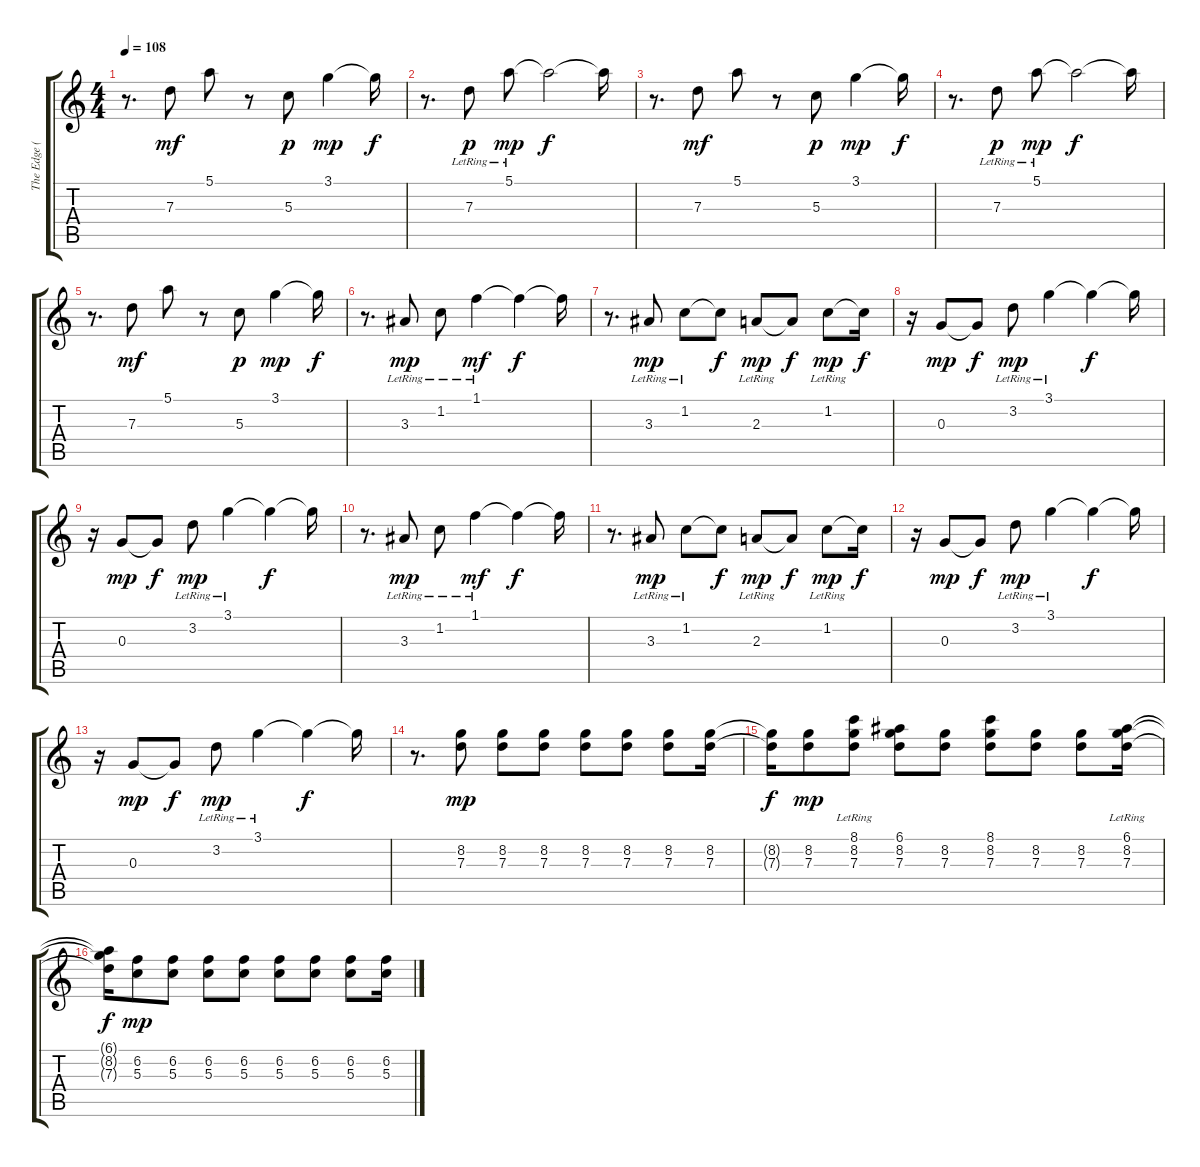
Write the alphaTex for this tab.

\track ("The Edge (echo)" "The Edge (") {instrument electricguitarclean}
\staff {score tabs}
\tuning (E4 B3 G3 D3 A2 E2) {hide}
\ts (4 4)
\tempo 108
\clef g2
\ks c
r.8{d dy f} 7.3.8{dy mf} 5.1.8 r.8 5.3.8{dy p} 3.1.4{dy mp} 3.1{t}.16{dy f} |
r.8{d} 7.3{lr}.8{dy p} 5.1{lr}.8{dy mp} 5.1{t}.2{dy f} 5.1{t}.16 |
r.8{d} 7.3.8{dy mf} 5.1.8 r.8 5.3.8{dy p} 3.1.4{dy mp} 3.1{t}.16{dy f} |
r.8{d} 7.3{lr}.8{dy p} 5.1{lr}.8{dy mp} 5.1{t}.2{dy f} 5.1{t}.16 |
r.8{d} 7.3.8{dy mf} 5.1.8 r.8 5.3.8{dy p} 3.1.4{dy mp} 3.1{t}.16{dy f} |
r.8{d} 3.3{lr}.8{dy mp} 1.2{lr}.8 1.1{lr}.4{dy mf} 1.1{t}.4{dy f} 1.1{t}.16 |
r.8{d} 3.3{lr}.8{dy mp} 1.2{lr}.8 1.2{t}.8{dy f} 2.3{lr}.8{dy mp} 2.3{t}.8{dy f} 1.2{lr}.8{dy mp} 1.2{t}.16{dy f} |
r.16 0.3.8{dy mp} 0.3{t}.8{dy f} 3.2{lr}.8{dy mp} 3.1{lr}.4 3.1{t}.4{dy f} 3.1{t}.16 |
r.16 0.3.8{dy mp} 0.3{t}.8{dy f} 3.2{lr}.8{dy mp} 3.1{lr}.4 3.1{t}.4{dy f} 3.1{t}.16 |
r.8{d} 3.3{lr}.8{dy mp} 1.2{lr}.8 1.1{lr}.4{dy mf} 1.1{t}.4{dy f} 1.1{t}.16 |
r.8{d} 3.3{lr}.8{dy mp} 1.2{lr}.8 1.2{t}.8{dy f} 2.3{lr}.8{dy mp} 2.3{t}.8{dy f} 1.2{lr}.8{dy mp} 1.2{t}.16{dy f} |
r.16 0.3.8{dy mp} 0.3{t}.8{dy f} 3.2{lr}.8{dy mp} 3.1{lr}.4 3.1{t}.4{dy f} 3.1{t}.16 |
r.16 0.3.8{dy mp} 0.3{t}.8{dy f} 3.2{lr}.8{dy mp} 3.1{lr}.4 3.1{t}.4{dy f} 3.1{t}.16 |
r.8{d} (8.2 7.3).8{dy mp} (8.2 7.3).8 (8.2 7.3).8 (8.2 7.3).8 (8.2 7.3).8 (8.2 7.3).8 (8.2 7.3).16 |
(8.2{t} 7.3{t}).16{dy f} (8.2 7.3).8{dy mp} (8.1 8.2{lr} 7.3{lr}).8 (6.1 8.2 7.3).8 (8.2 7.3).8 (8.1 8.2 7.3).8 (8.2 7.3).8 (8.2 7.3).8 (6.1{lr} 8.2 7.3).16 |
(6.1{t} 8.2{t} 7.3{t}).16{dy f} (6.2 5.3).8{dy mp} (6.2 5.3).8 (6.2 5.3).8 (6.2 5.3).8 (6.2 5.3).8 (6.2 5.3).8 (6.2 5.3).8 (6.2 5.3).16
